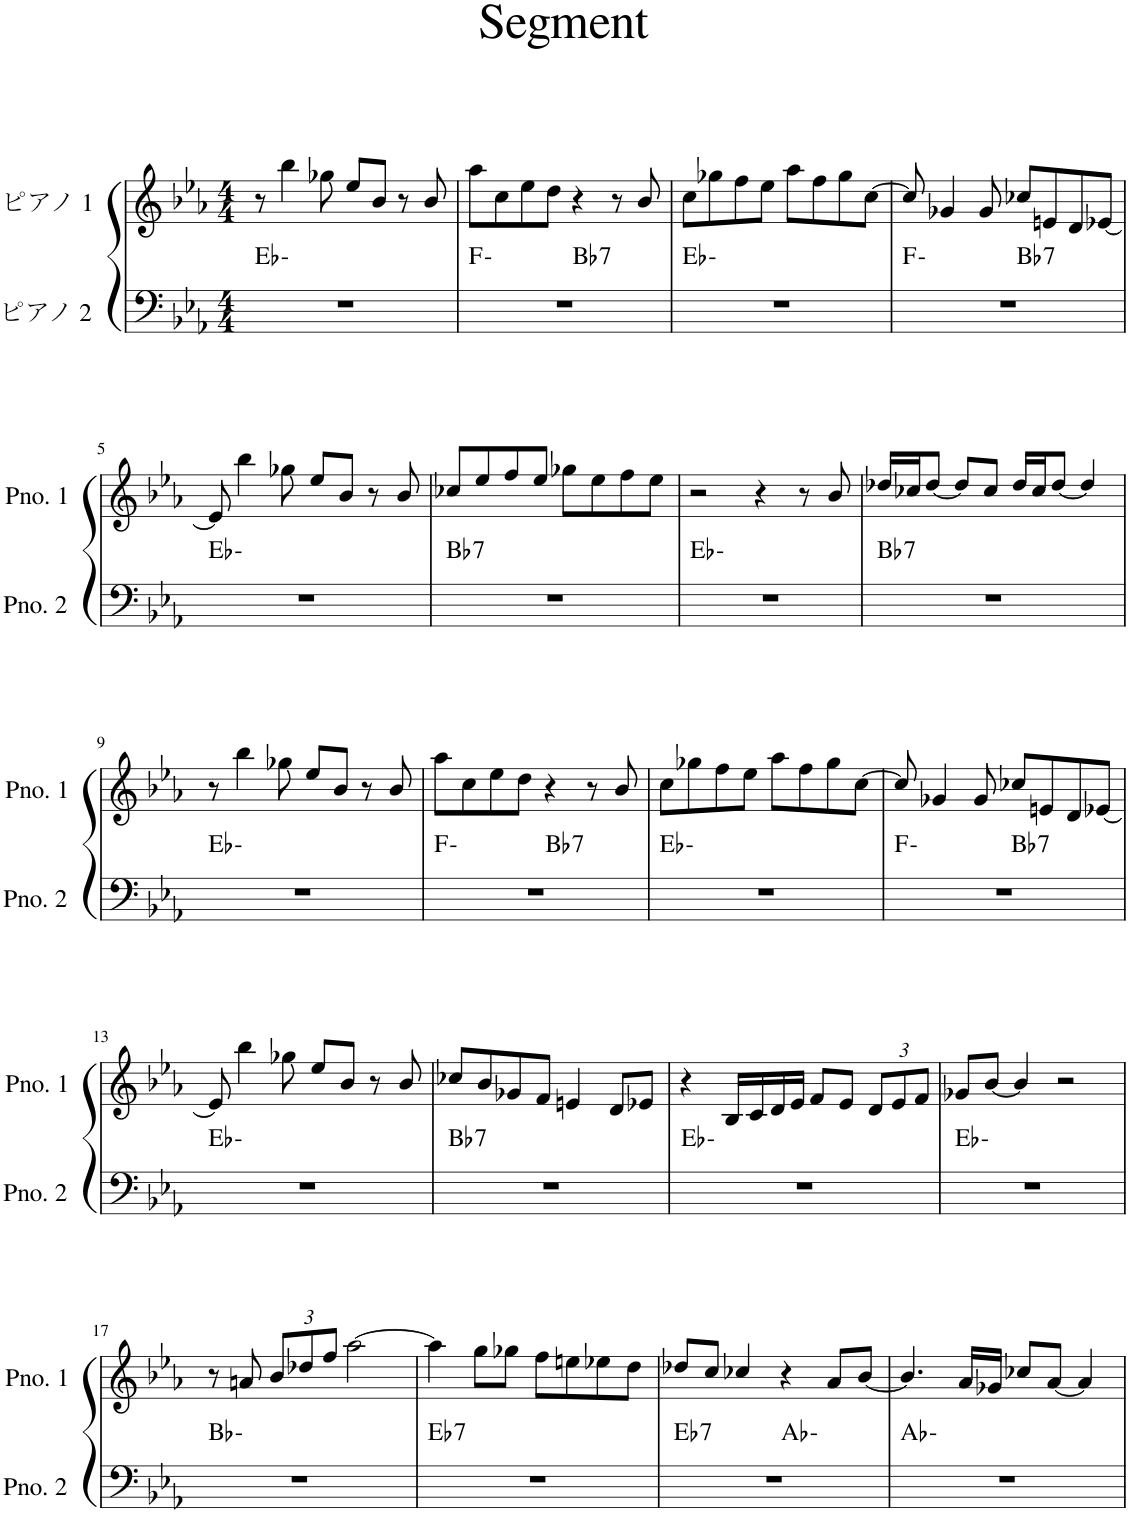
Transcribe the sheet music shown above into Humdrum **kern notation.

**kern	**harte	**kern
*part2	*part2	*part1
*staff2	*	*staff1
*I"ピアノ 2	*	*I"ピアノ 1
*clefF4	*	*clefG2
*k[b-e-a-]	*	*k[b-e-a-]
*M4/4	*	*M4/4
=1	=1	=1
1r	Eb:min	8r
.	.	4bb-\
.	.	8gg-X\
.	.	8ee-/L
.	.	8b-/J
.	.	8r
.	.	8b-/
=2	=2	=2
*^	*	*
1r	2ryy	F:min	8aa-\L
.	.	.	8cc\
.	.	.	8ee-\
.	.	.	8dd\J
!	!	!LO:H:kt=7	!
.	2ryy	Bb:7	4r
.	.	.	8r
.	.	.	8b-/
*v	*v	*	*
=3	=3	=3
1r	Eb:min	8cc\L
.	.	8gg-X\
.	.	8ff\
.	.	8ee-\J
.	.	8aa-\L
.	.	8ff\
.	.	8gg-\
.	.	[8cc\J
=4	=4	=4
*^	*	*
1r	2ryy	F:min	8cc/]
.	.	.	4g-X/
.	.	.	8g-/
!	!	!LO:H:kt=7	!
.	2ryy	Bb:7	8cc-X/L
.	.	.	8en/
.	.	.	8d/
.	.	.	[8e-X/J
*v	*v	*	*
!!LO:LB:g=z
=5	=5	=5
1r	Eb:min	8e-/]
.	.	4bb-\
.	.	8gg-X\
.	.	8ee-/L
.	.	8b-/J
.	.	8r
.	.	8b-/
=6	=6	=6
!	!LO:H:kt=7	!
1r	Bb:7	8cc-X/L
.	.	8ee-/
.	.	8ff/
.	.	8ee-/J
.	.	8gg-X\L
.	.	8ee-\
.	.	8ff\
.	.	8ee-\J
=7	=7	=7
1r	Eb:min	2r
.	.	4r
.	.	8r
.	.	8b-/
=8	=8	=8
!	!LO:H:kt=7	!
1r	Bb:7	16dd-X/LL
.	.	16cc-X/J
.	.	[8dd-/J
.	.	8dd-/L]
.	.	8cc-/J
.	.	16dd-/LL
.	.	16cc-/J
.	.	[8dd-/J
.	.	4dd-/]
!!LO:LB:g=z
=9	=9	=9
1r	Eb:min	8r
.	.	4bb-\
.	.	8gg-X\
.	.	8ee-/L
.	.	8b-/J
.	.	8r
.	.	8b-/
=10	=10	=10
*^	*	*
1r	2ryy	F:min	8aa-\L
.	.	.	8cc\
.	.	.	8ee-\
.	.	.	8dd\J
!	!	!LO:H:kt=7	!
.	2ryy	Bb:7	4r
.	.	.	8r
.	.	.	8b-/
*v	*v	*	*
=11	=11	=11
1r	Eb:min	8cc\L
.	.	8gg-X\
.	.	8ff\
.	.	8ee-\J
.	.	8aa-\L
.	.	8ff\
.	.	8gg-\
.	.	[8cc\J
=12	=12	=12
*^	*	*
1r	2ryy	F:min	8cc/]
.	.	.	4g-X/
.	.	.	8g-/
!	!	!LO:H:kt=7	!
.	2ryy	Bb:7	8cc-X/L
.	.	.	8en/
.	.	.	8d/
.	.	.	[8e-X/J
*v	*v	*	*
!!LO:LB:g=z
=13	=13	=13
1r	Eb:min	8e-/]
.	.	4bb-\
.	.	8gg-X\
.	.	8ee-/L
.	.	8b-/J
.	.	8r
.	.	8b-/
=14	=14	=14
!	!LO:H:kt=7	!
1r	Bb:7	8cc-X/L
.	.	8b-/
.	.	8g-X/
.	.	8f/J
.	.	4en/
.	.	8d/L
.	.	8e-X/J
=15	=15	=15
1r	Eb:min	4r
.	.	16B-/LL
.	.	16c/
.	.	16d/
.	.	16e-/JJ
.	.	8f/L
.	.	8e-/J
*	*	*Xbrackettup
.	.	12d/L
.	.	12e-/
.	.	12f/J
=16	=16	=16
1r	Eb:min	8g-X/L
.	.	[8b-/J
.	.	4b-/]
.	.	2r
!!LO:LB:g=z
=17	=17	=17
1r	Bb:min	8r
.	.	8an/
.	.	12b-/L
.	.	12dd-X/
.	.	12ff/J
.	.	[2aa-\
=18	=18	=18
!	!LO:H:kt=7	!
1r	Eb:7	4aa-\]
.	.	8gg\L
.	.	8gg-X\J
.	.	8ff\L
.	.	8een\
.	.	8ee-X\
.	.	8dd\J
=19	=19	=19
!	!LO:H:kt=7	!
*^	*	*
1r	2ryy	Eb:7	8dd-X/L
.	.	.	8cc/J
.	.	.	4cc-X/
.	2ryy	Ab:min	4r
.	.	.	8a-/L
.	.	.	[8b-/J
*v	*v	*	*
=20	=20	=20
1r	Ab:min	4.b-/]
.	.	16a-/LL
.	.	16g-X/JJ
.	.	8cc-X/L
.	.	[8a-/J
.	.	4a-/]
=	=	=
*-	*-	*-
